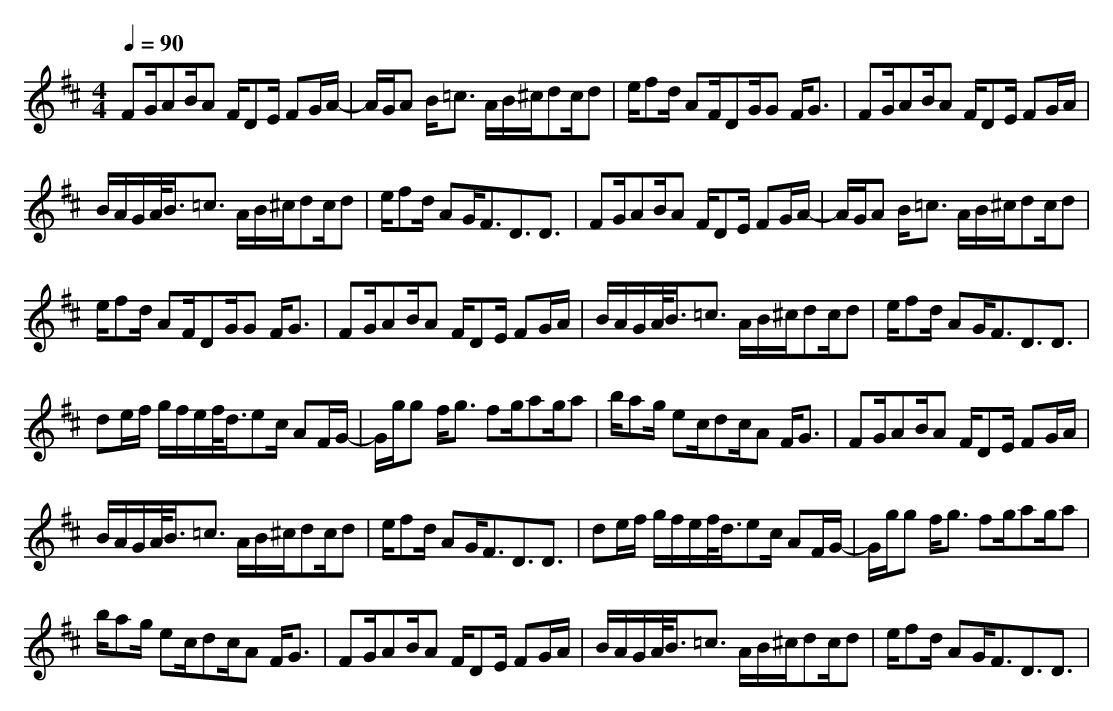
X:1
T:
M: 4/4
L: 1/8
Q:1/4=90
K:D % 2 sharps
FG/2AB/2A F/2DE/2 FG/2A/2-|A/2G/2A B<=c A/2B/2^c/2dc/2d|e/2fd/2 AF/2DG/2G F<G|FG/2AB/2A F/2DE/2 FG/2A/2|
B/2A/2G/2A/2<B/2=c3/2 A/2B/2^c/2dc/2d|e/2fd/2 AG<FD3/2D3/2|FG/2AB/2A F/2DE/2 FG/2A/2-|A/2G/2A B<=c A/2B/2^c/2dc/2d|
e/2fd/2 AF/2DG/2G F<G|FG/2AB/2A F/2DE/2 FG/2A/2|B/2A/2G/2A/2<B/2=c3/2 A/2B/2^c/2dc/2d|e/2fd/2 AG<FD3/2D3/2|
de/2f/2 g/2f/2e/2f/2<d/2ec/2 AF/2G/2-|G/2g/2g f<g fg/2ag/2a|b/2ag/2 ec/2dc/2A F<G|FG/2AB/2A F/2DE/2 FG/2A/2|
B/2A/2G/2A/2<B/2=c3/2 A/2B/2^c/2dc/2d|e/2fd/2 AG<FD3/2D3/2|de/2f/2 g/2f/2e/2f/2<d/2ec/2 AF/2G/2-|G/2g/2g f<g fg/2ag/2a|
b/2ag/2 ec/2dc/2A F<G|FG/2AB/2A F/2DE/2 FG/2A/2|B/2A/2G/2A/2<B/2=c3/2 A/2B/2^c/2dc/2d|e/2fd/2 AG<FD3/2D3/2|
